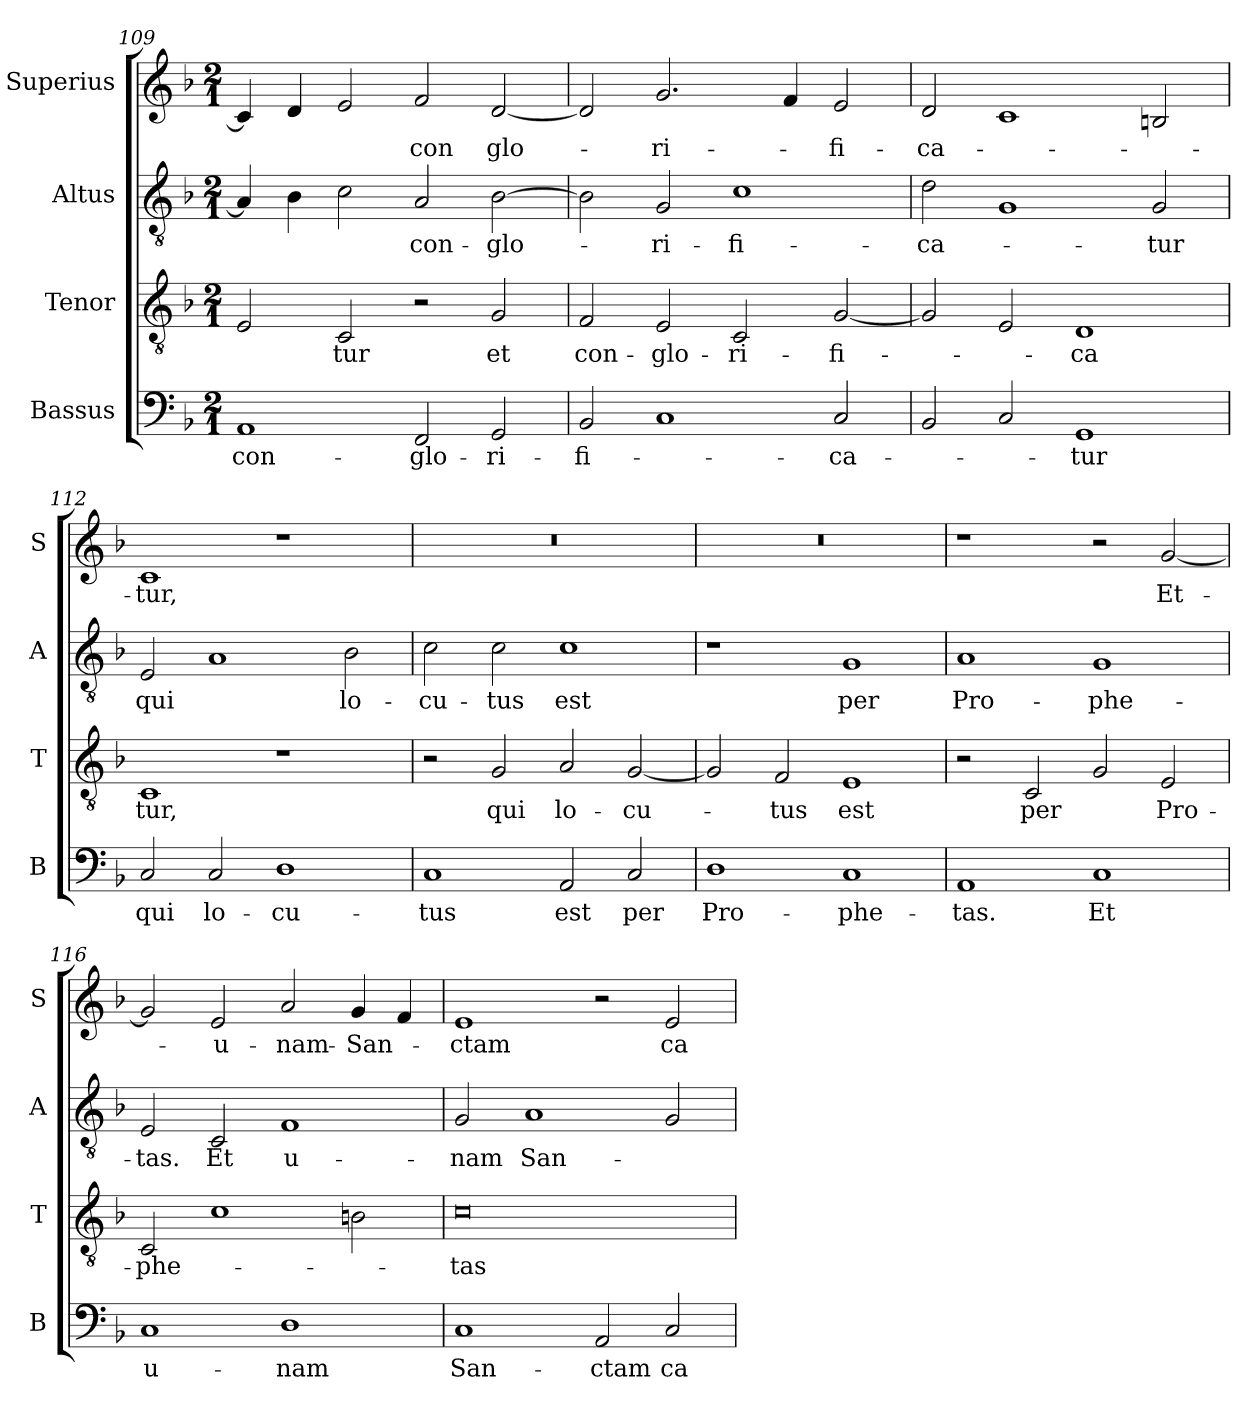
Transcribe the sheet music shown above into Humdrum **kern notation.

**kern	**text	**kern	**text	**kern	**text	**kern	**text
*part4	*part4	*part3	*part3	*part2	*part2	*part1	*part1
*staff4	*staff4	*staff3	*staff3	*staff2	*staff2	*staff1	*staff1
*I"Bassus	*	*I"Tenor	*	*I"Altus	*	*I"Superius	*
*I'B	*	*I'T	*	*I'A	*	*I'S	*
*clefF4	*	*clefGv2	*	*clefGv2	*	*clefG2	*
*k[b-]	*	*k[b-]	*	*k[b-]	*	*k[b-]	*
*M2/1	*	*M2/1	*	*M2/1	*	*M2/1	*
=109	=109	=109	=109	=109	=109	=109	=109
1AA	con-	2E/	.	4A/]	.	4c/]	.
.	.	.	.	4B-\	.	4d/	.
.	.	2C/	-tur	2c\	.	2e/	.
2FF/	-glo-	2r	.	2A/	con-	2f/	-con
2GG/	-ri-	2G/	et	[2B-\	-glo-	[2d/	glo-
=110	=110	=110	=110	=110	=110	=110	=110
2BB-/	-fi-	2F/	con-	2B-\]	.	2d/]	.
1C	.	2E/	-glo-	2G/	-ri-	2.g/	-ri-
.	.	2C/	-ri-	1c	-fi-	.	.
.	.	.	.	.	.	4f/	.
2C/	-ca-	[2G/	-fi-	.	.	2e/	-fi-
=111	=111	=111	=111	=111	=111	=111	=111
2BB-/	.	2G/]	.	2d\	-ca-	2d/	-ca-
2C/	.	2E/	.	1G	.	1c	.
1GG	-tur	1D	-ca	.	.	.	.
.	.	.	.	2G/	-tur	2Bn/	.
=112	=112	=112	=112	=112	=112	=112	=112
2C/	qui	1C	tur,	2E/	qui	1c	-tur,
2C/	lo-	.	.	1A	.	.	.
1D	-cu-	1r	.	.	.	1r	.
.	.	.	.	2B-\	lo-	.	.
=113	=113	=113	=113	=113	=113	=113	=113
1C	-tus	2r	.	2c\	-cu-	0r	.
.	.	2G/	qui	2c\	-tus	.	.
2AA/	est	2A/	lo-	1c	est	.	.
2C/	per	[2G/	-cu-	.	.	.	.
=114	=114	=114	=114	=114	=114	=114	=114
1D	Pro-	2G/]	.	1r	.	0r	.
.	.	2F/	-tus	.	.	.	.
1C	-phe-	1E	est	1G	per	.	.
=115	=115	=115	=115	=115	=115	=115	=115
1AA	-tas.	2r	.	1A	Pro-	1r	.
.	.	2C/	per	.	.	.	.
1C	Et	2G/	.	1G	-phe-	2r	.
.	.	2E/	Pro-	.	.	[2g/	Et-
=116	=116	=116	=116	=116	=116	=116	=116
1C	u-	2C/	-phe-	2E/	-tas.	2g/]	.
.	.	1c	.	2C/	Et	2e/	-u-
1D	-nam	.	.	1F	u-	2a/	-nam-
.	.	2Bn\	.	.	.	4g/	-San-
.	.	.	.	.	.	4f/	.
=117	=117	=117	=117	=117	=117	=117	=117
1C	San-	0c	-tas	2G/	-nam	1e	-ctam
.	.	.	.	1A	San-	.	.
2AA/	-ctam	.	.	.	.	2r	.
2C/	ca-	.	.	2G/	.	2e/	ca-
=	=	=	=	=	=	=	=
*-	*-	*-	*-	*-	*-	*-	*-
